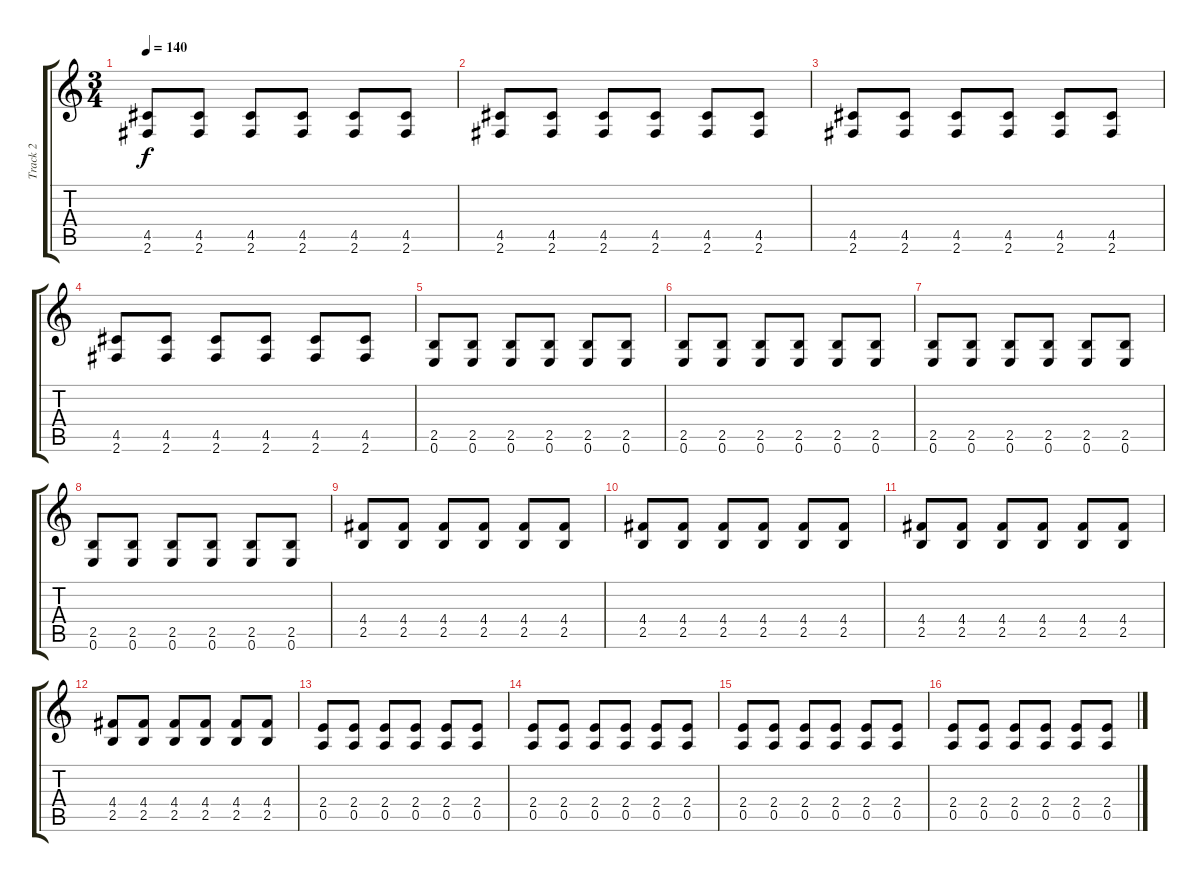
\track ("Track 2" "Track 2") {instrument distortionguitar}
\staff {score tabs}
\tuning (E4 B3 G3 D3 A2 E2) {hide}
\ts (3 4)
\tempo 140
\clef g2
\ks c
(4.5 2.6).8{dy f} (4.5 2.6).8 (4.5 2.6).8 (4.5 2.6).8 (4.5 2.6).8 (4.5 2.6).8 |
(4.5 2.6).8 (4.5 2.6).8 (4.5 2.6).8 (4.5 2.6).8 (4.5 2.6).8 (4.5 2.6).8 |
(4.5 2.6).8 (4.5 2.6).8 (4.5 2.6).8 (4.5 2.6).8 (4.5 2.6).8 (4.5 2.6).8 |
(4.5 2.6).8 (4.5 2.6).8 (4.5 2.6).8 (4.5 2.6).8 (4.5 2.6).8 (4.5 2.6).8 |
(2.5 0.6).8 (2.5 0.6).8 (2.5 0.6).8 (2.5 0.6).8 (2.5 0.6).8 (2.5 0.6).8 |
(2.5 0.6).8 (2.5 0.6).8 (2.5 0.6).8 (2.5 0.6).8 (2.5 0.6).8 (2.5 0.6).8 |
(2.5 0.6).8 (2.5 0.6).8 (2.5 0.6).8 (2.5 0.6).8 (2.5 0.6).8 (2.5 0.6).8 |
(2.5 0.6).8 (2.5 0.6).8 (2.5 0.6).8 (2.5 0.6).8 (2.5 0.6).8 (2.5 0.6).8 |
(4.4 2.5).8{volume 15} (4.4 2.5).8 (4.4 2.5).8 (4.4 2.5).8 (4.4 2.5).8 (4.4 2.5).8 |
(4.4 2.5).8 (4.4 2.5).8 (4.4 2.5).8 (4.4 2.5).8 (4.4 2.5).8 (4.4 2.5).8 |
(4.4 2.5).8{volume 14} (4.4 2.5).8 (4.4 2.5).8 (4.4 2.5).8 (4.4 2.5).8 (4.4 2.5).8 |
(4.4 2.5).8 (4.4 2.5).8 (4.4 2.5).8 (4.4 2.5).8 (4.4 2.5).8 (4.4 2.5).8 |
(2.4 0.5).8{volume 13} (2.4 0.5).8 (2.4 0.5).8 (2.4 0.5).8 (2.4 0.5).8 (2.4 0.5).8 |
(2.4 0.5).8 (2.4 0.5).8 (2.4 0.5).8 (2.4 0.5).8 (2.4 0.5).8 (2.4 0.5).8 |
(2.4 0.5).8{volume 12} (2.4 0.5).8 (2.4 0.5).8 (2.4 0.5).8 (2.4 0.5).8 (2.4 0.5).8 |
(2.4 0.5).8 (2.4 0.5).8 (2.4 0.5).8 (2.4 0.5).8 (2.4 0.5).8 (2.4 0.5).8
